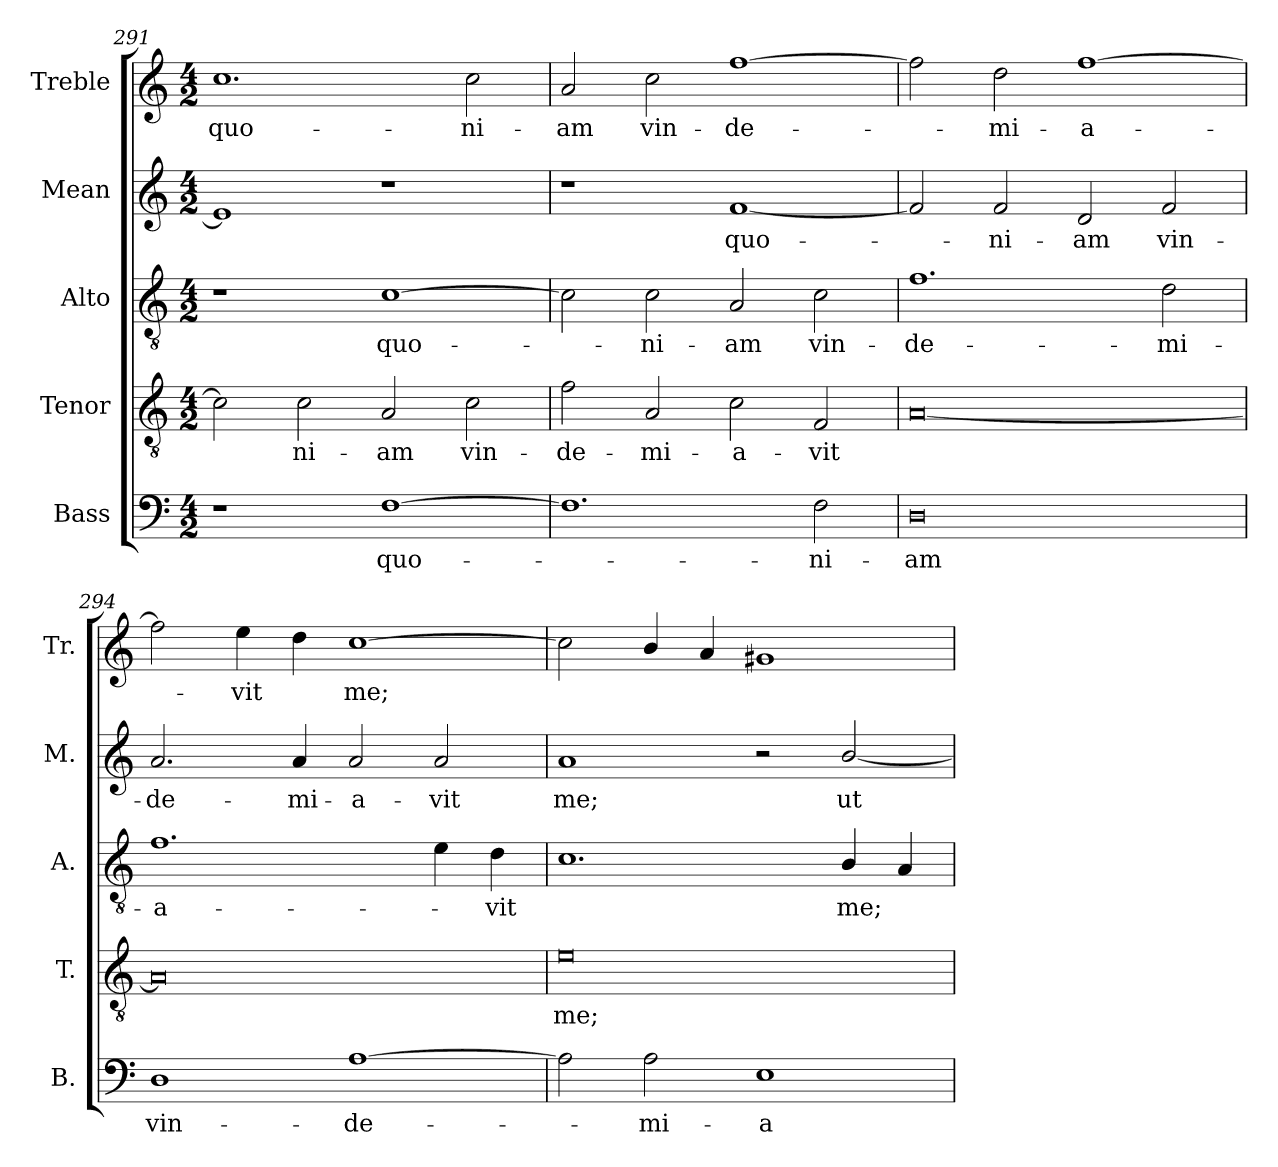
**kern	**text	**kern	**text	**kern	**text	**kern	**text	**kern	**text
*part5	*part5	*part4	*part4	*part3	*part3	*part2	*part2	*part1	*part1
*staff5	*staff5	*staff4	*staff4	*staff3	*staff3	*staff2	*staff2	*staff1	*staff1
*I"Bass	*	*I"Tenor	*	*I"Alto	*	*I"Mean	*	*I"Treble	*
*I'B.	*	*I'T.	*	*I'A.	*	*I'M.	*	*I'Tr.	*
*clefF4	*	*clefGv2	*	*clefGv2	*	*clefG2	*	*clefG2	*
*	*	*ITrd7c12	*	*ITrd7c12	*	*	*	*	*
*k[]	*	*k[]	*	*k[]	*	*k[]	*	*k[]	*
*C:	*	*C:	*	*C:	*	*C:	*	*C:	*
*M4/2	*	*M4/2	*	*M4/2	*	*M4/2	*	*M4/2	*
=291	=291	=291	=291	=291	=291	=291	=291	=291	=291
!	!	!	!	!	!	!	!	!	!LO:LY:b:color=#000000
1r	.	2Ci\]	.	1r	.	1ei]	.	1.cci	quo-
!	!	!	!LO:LY:b:color=#000000	!	!	!	!	!	!
.	.	2Ci\	-ni-	.	.	.	.	.	.
!	!LO:LY:b:color=#000000	!	!	!	!	!	!	!	!
!	!	!	!LO:LY:b:color=#000000	!	!	!	!	!	!
!	!	!	!	!	!LO:LY:b:color=#000000	!	!	!	!
[>1Fi	quo-	2AAi/	-am	[>1Ci	quo-	1r	.	.	.
!	!	!	!LO:LY:b:color=#000000	!	!	!	!	!	!
!	!	!	!	!	!	!	!	!	!LO:LY:b:color=#000000
.	.	2Ci\	vin-	.	.	.	.	2cci\	-ni-
=292	=292	=292	=292	=292	=292	=292	=292	=292	=292
!	!	!	!LO:LY:b:color=#000000	!	!	!	!	!	!
!	!	!	!	!	!	!	!	!	!LO:LY:b:color=#000000
1.Fi]	.	2Fi\	-de-	2Ci\]	.	1r	.	2ai/	-am
!	!	!	!LO:LY:b:color=#000000	!	!	!	!	!	!
!	!	!	!	!	!LO:LY:b:color=#000000	!	!	!	!
!	!	!	!	!	!	!	!	!	!LO:LY:b:color=#000000
.	.	2AAi/	-mi-	2Ci\	-ni-	.	.	2cci\	vin-
!	!	!	!LO:LY:b:color=#000000	!	!	!	!	!	!
!	!	!	!	!	!LO:LY:b:color=#000000	!	!	!	!
!	!	!	!	!	!	!	!LO:LY:b:color=#000000	!	!
!	!	!	!	!	!	!	!	!	!LO:LY:b:color=#000000
.	.	2Ci\	-a-	2AAi/	-am	[<1fi	quo-	[>1ffi	-de-
!	!LO:LY:b:color=#000000	!	!	!	!	!	!	!	!
!	!	!	!LO:LY:b:color=#000000	!	!	!	!	!	!
!	!	!	!	!	!LO:LY:b:color=#000000	!	!	!	!
2Fi\	-ni-	2FFi/	-vit	2Ci\	vin-	.	.	.	.
=293	=293	=293	=293	=293	=293	=293	=293	=293	=293
!	!LO:LY:b:color=#000000	!	!	!	!	!	!	!	!
!	!	!	!	!	!LO:LY:b:color=#000000	!	!	!	!
0Di	-am	[<0AAi	.	1.Fi	-de-	2fi/]	.	2ffi\]	.
!	!	!	!	!	!	!	!LO:LY:b:color=#000000	!	!
!	!	!	!	!	!	!	!	!	!LO:LY:b:color=#000000
.	.	.	.	.	.	2fi/	-ni-	2ddi\	-mi-
!	!	!	!	!	!	!	!LO:LY:b:color=#000000	!	!
!	!	!	!	!	!	!	!	!	!LO:LY:b:color=#000000
.	.	.	.	.	.	2di/	-am	[>1ffi	-a-
!	!	!	!	!	!LO:LY:b:color=#000000	!	!	!	!
!	!	!	!	!	!	!	!LO:LY:b:color=#000000	!	!
.	.	.	.	2Di\	-mi-	2fi/	vin-	.	.
=294	=294	=294	=294	=294	=294	=294	=294	=294	=294
!	!LO:LY:b:color=#000000	!	!	!	!	!	!	!	!
!	!	!	!	!	!LO:LY:b:color=#000000	!	!	!	!
!	!	!	!	!	!	!	!LO:LY:b:color=#000000	!	!
1Di	vin-	0AAi]	.	1.Fi	-a-	2.ai/	-de-	2ffi\]	.
!	!	!	!	!	!	!	!	!	!LO:LY:b:color=#000000
.	.	.	.	.	.	.	.	4eei\	-vit
!	!	!	!	!	!	!	!LO:LY:b:color=#000000	!	!
.	.	.	.	.	.	4ai/	-mi-	4ddi\	.
!	!LO:LY:b:color=#000000	!	!	!	!	!	!	!	!
!	!	!	!	!	!	!	!LO:LY:b:color=#000000	!	!
!	!	!	!	!	!	!	!	!	!LO:LY:b:color=#000000
[>1Ai	-de-	.	.	.	.	2ai/	-a-	[>1cci	me;
!	!	!	!	!	!	!	!LO:LY:b:color=#000000	!	!
.	.	.	.	4Ei\	.	2ai/	-vit	.	.
!	!	!	!	!	!LO:LY:b:color=#000000	!	!	!	!
.	.	.	.	4Di\	-vit	.	.	.	.
=295	=295	=295	=295	=295	=295	=295	=295	=295	=295
!	!	!	!LO:LY:b:color=#000000	!	!	!	!	!	!
!	!	!	!	!	!	!	!LO:LY:b:color=#000000	!	!
2Ai\]	.	0Ei	me;	1.Ci	.	1ai	me;	2cci\]	.
!	!LO:LY:b:color=#000000	!	!	!	!	!	!	!	!
2Ai\	-mi-	.	.	.	.	.	.	4bi/	.
.	.	.	.	.	.	.	.	4ai/	.
!	!LO:LY:b:color=#000000	!	!	!	!	!	!	!	!
1Ei	-a-	.	.	.	.	2r	.	1g#Xi	.
!	!	!	!	!	!LO:LY:b:color=#000000	!	!	!	!
!	!	!	!	!	!	!	!LO:LY:b:color=#000000	!	!
.	.	.	.	4BBi/	me;	[<2bi/	ut	.	.
.	.	.	.	4AAi/	.	.	.	.	.
=	=	=	=	=	=	=	=	=	=
*-	*-	*-	*-	*-	*-	*-	*-	*-	*-
